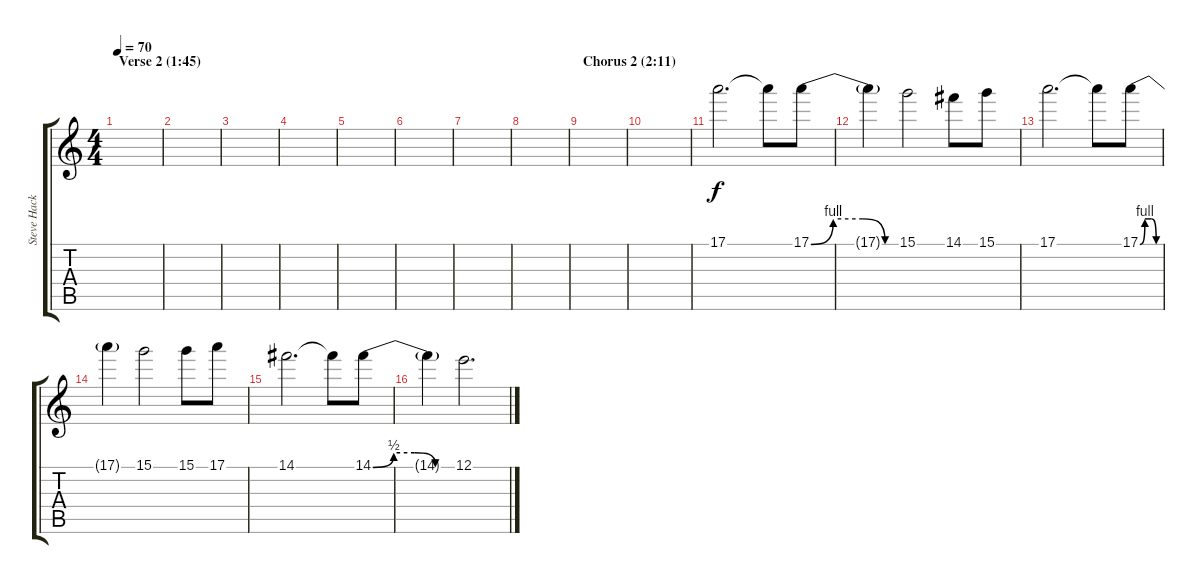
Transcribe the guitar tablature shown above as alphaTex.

\track ("Steve Hackett (lead guitar)" "Steve Hack") {instrument overdrivenguitar}
\staff {score tabs}
\tuning (E4 B3 G3 D3 A2 E2) {hide}
\ts (4 4)
\section ("" "Verse 2 (1:45)")
\tempo 70
\clef g2
\ks c
|
|
|
|
|
|
|
|
\section ("" "Chorus 2 (2:11)")
|
|
17.1.2{d} 17.1{t}.8 17.1{be (custom 0 0 15 4 35 4 50 0 60 0)}.8 |
17.1{t}.4 15.1.2 14.1.8 15.1.8 |
17.1.2{d} 17.1{t}.8 17.1{be (custom 0 0 15 4 35 4 50 0 60 0)}.8 |
17.1{t}.4 15.1.2 15.1.8 17.1.8 |
14.1.2{d} 14.1{t}.8 14.1{be (custom 0 0 15 2 30 2 45 0 60 0)}.8 |
14.1{t}.4 12.1.2{d}
